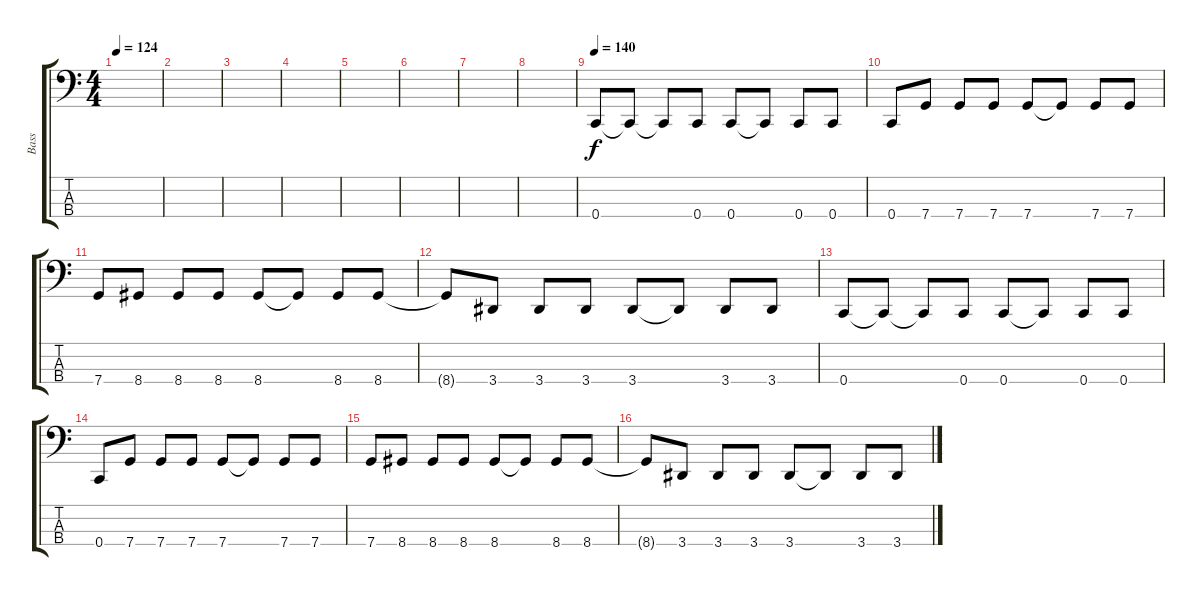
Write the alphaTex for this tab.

\track ("Bass" "Bass") {instrument electricbasspick}
\staff {score tabs}
\tuning (F2 Bb1 G1 C1) {hide}
\ts (4 4)
\tempo 124
\clef f4
\ks c
|
|
|
|
|
|
|
|
\tempo 140
0.4.8 0.4{t}.8 0.4{t}.8 0.4.8 0.4.8 0.4{t}.8 0.4.8 0.4.8 |
0.4.8 7.4.8 7.4.8 7.4.8 7.4.8 7.4{t}.8 7.4.8 7.4.8 |
7.4.8 8.4.8 8.4.8 8.4.8 8.4.8 8.4{t}.8 8.4.8 8.4.8 |
8.4{t}.8 3.4.8 3.4.8 3.4.8 3.4.8 3.4{t}.8 3.4.8 3.4.8 |
0.4.8 0.4{t}.8 0.4{t}.8 0.4.8 0.4.8 0.4{t}.8 0.4.8 0.4.8 |
0.4.8 7.4.8 7.4.8 7.4.8 7.4.8 7.4{t}.8 7.4.8 7.4.8 |
7.4.8 8.4.8 8.4.8 8.4.8 8.4.8 8.4{t}.8 8.4.8 8.4.8 |
8.4{t}.8 3.4.8 3.4.8 3.4.8 3.4.8 3.4{t}.8 3.4.8 3.4.8
